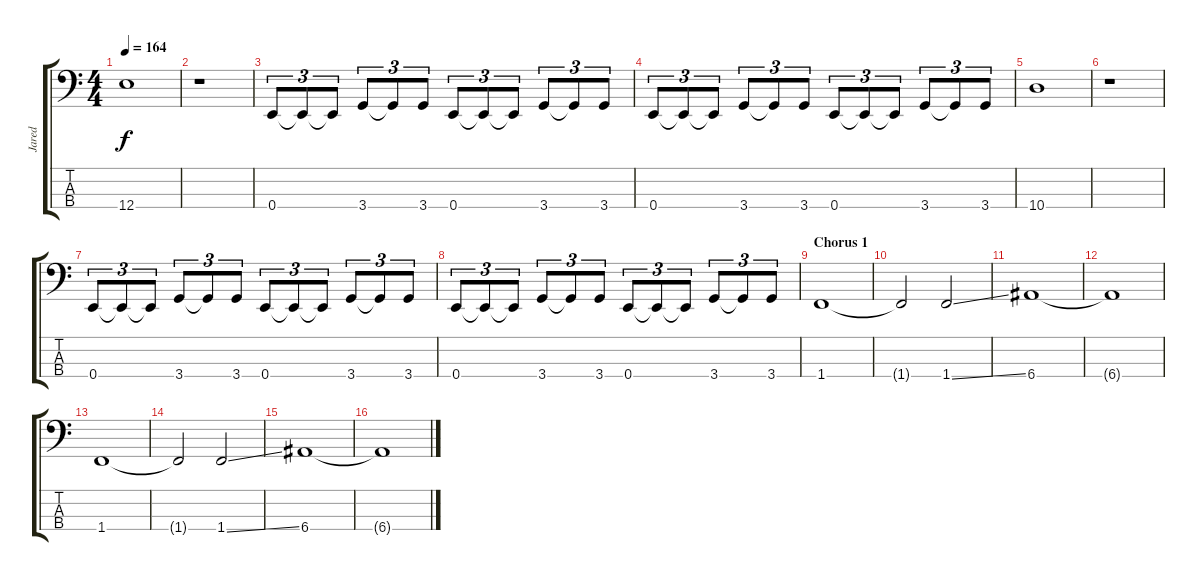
\track ("Jared" "Jared") {instrument electricbassfinger}
\staff {score tabs}
\tuning (G2 D2 A1 E1) {hide}
\ts (4 4)
\tempo 164
\clef f4
\ks c
12.4.1{dy f volume 0} |
r.1{volume 16} |
0.4.8{tu (3 2)} 0.4{t}.8{tu (3 2)} 0.4{t}.8{tu (3 2)} 3.4.8{tu (3 2)} 3.4{t}.8{tu (3 2)} 3.4.8{tu (3 2)} 0.4.8{tu (3 2)} 0.4{t}.8{tu (3 2)} 0.4{t}.8{tu (3 2)} 3.4.8{tu (3 2)} 3.4{t}.8{tu (3 2)} 3.4.8{tu (3 2)} |
0.4.8{tu (3 2)} 0.4{t}.8{tu (3 2)} 0.4{t}.8{tu (3 2)} 3.4.8{tu (3 2)} 3.4{t}.8{tu (3 2)} 3.4.8{tu (3 2)} 0.4.8{tu (3 2)} 0.4{t}.8{tu (3 2)} 0.4{t}.8{tu (3 2)} 3.4.8{tu (3 2)} 3.4{t}.8{tu (3 2)} 3.4.8{tu (3 2)} |
10.4.1{volume 0} |
r.1{volume 16} |
0.4.8{tu (3 2)} 0.4{t}.8{tu (3 2)} 0.4{t}.8{tu (3 2)} 3.4.8{tu (3 2)} 3.4{t}.8{tu (3 2)} 3.4.8{tu (3 2)} 0.4.8{tu (3 2)} 0.4{t}.8{tu (3 2)} 0.4{t}.8{tu (3 2)} 3.4.8{tu (3 2)} 3.4{t}.8{tu (3 2)} 3.4.8{tu (3 2)} |
0.4.8{tu (3 2)} 0.4{t}.8{tu (3 2)} 0.4{t}.8{tu (3 2)} 3.4.8{tu (3 2)} 3.4{t}.8{tu (3 2)} 3.4.8{tu (3 2)} 0.4.8{tu (3 2)} 0.4{t}.8{tu (3 2)} 0.4{t}.8{tu (3 2)} 3.4.8{tu (3 2)} 3.4{t}.8{tu (3 2)} 3.4.8{tu (3 2)} |
\section ("" "Chorus 1")
1.4.1 |
1.4{t}.2 1.4{ss}.2 |
6.4.1 |
6.4{t}.1 |
1.4.1 |
1.4{t}.2 1.4{ss}.2 |
6.4.1 |
6.4{t}.1
